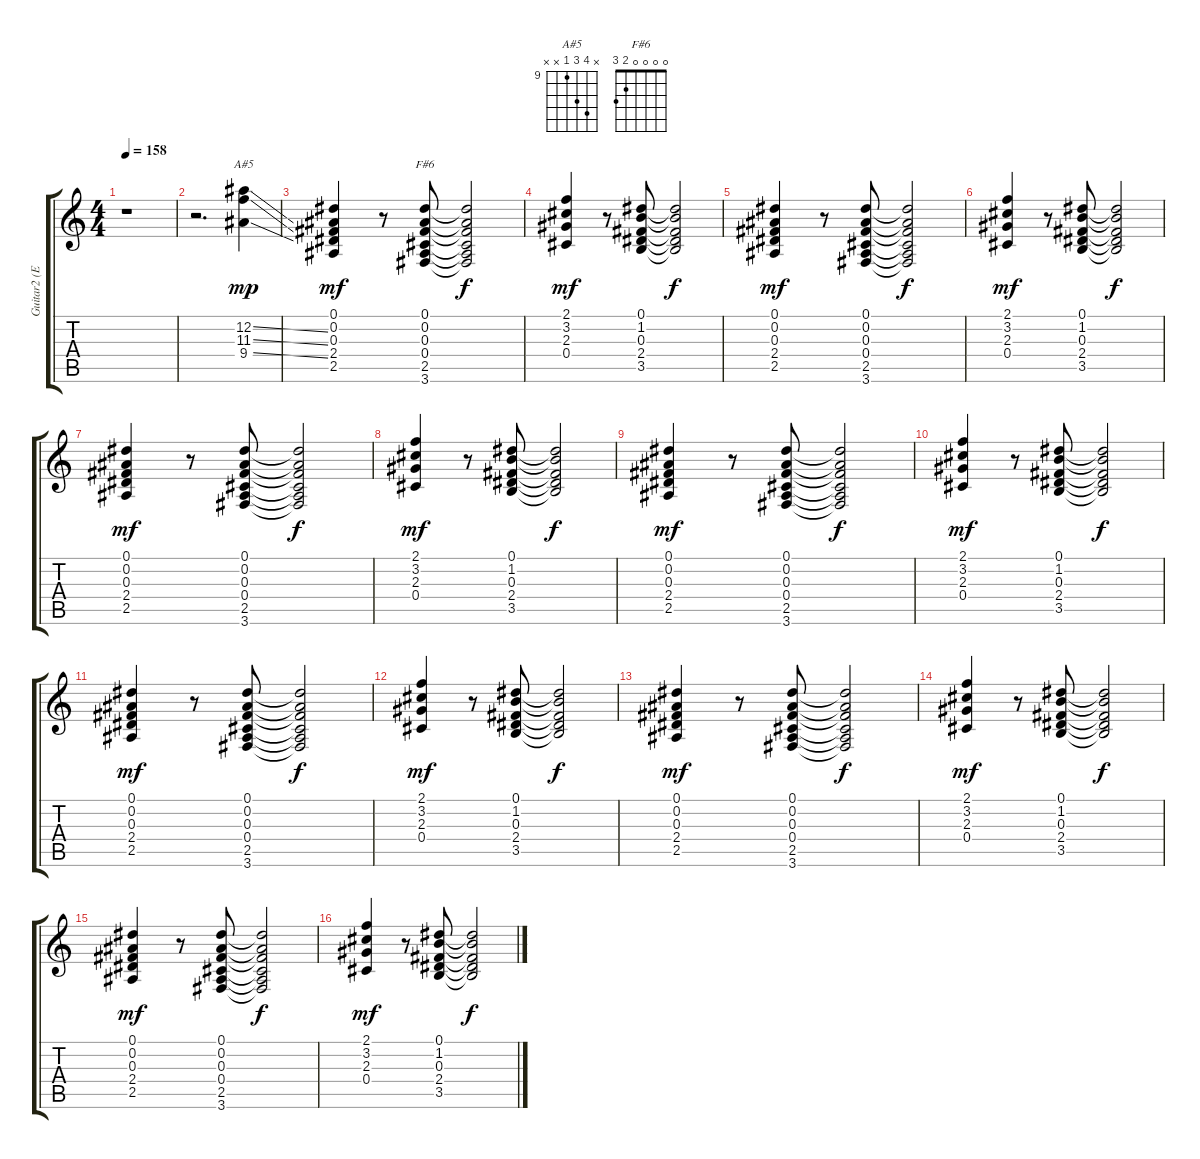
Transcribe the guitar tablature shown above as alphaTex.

\track ("Guitar2 (EFX R)" "Guitar2 (E") {instrument distortionguitar}
\staff {score tabs}
\tuning (Eb4 Bb3 Gb3 Db3 Ab2 Eb2) {hide}
\chord ("A#5" x 12 11 9 x x) {firstfret 9}
\chord ("F#6" 0 0 0 0 2 3)
\ts (4 4)
\tempo 158
\clef g2
\ks c
r.1{dy mp instrument distortionguitar} |
r.2{d} (12.2{ss} 11.3{ss} 9.4{ss}).4{ch "A#5"} |
(0.1 0.2 0.3 2.4 2.5).4{dy mf instrument electricguitarclean} r.8 (0.1 0.2 0.3 0.4 2.5 3.6).8{ch "F#6"} (0.1{t} 0.2{t} 0.3{t} 0.4{t} 2.5{t} 3.6{t}).2{dy f} |
(2.1 3.2 2.3 0.4).4{dy mf} r.8 (0.1 1.2 0.3 2.4 3.5).8 (0.1{t} 1.2{t} 0.3{t} 2.4{t} 3.5{t}).2{dy f} |
(0.1 0.2 0.3 2.4 2.5).4{dy mf instrument electricguitarclean} r.8 (0.1 0.2 0.3 0.4 2.5 3.6).8 (0.1{t} 0.2{t} 0.3{t} 0.4{t} 2.5{t} 3.6{t}).2{dy f} |
(2.1 3.2 2.3 0.4).4{dy mf} r.8 (0.1 1.2 0.3 2.4 3.5).8 (0.1{t} 1.2{t} 0.3{t} 2.4{t} 3.5{t}).2{dy f} |
(0.1 0.2 0.3 2.4 2.5).4{dy mf instrument electricguitarclean} r.8 (0.1 0.2 0.3 0.4 2.5 3.6).8 (0.1{t} 0.2{t} 0.3{t} 0.4{t} 2.5{t} 3.6{t}).2{dy f} |
(2.1 3.2 2.3 0.4).4{dy mf} r.8 (0.1 1.2 0.3 2.4 3.5).8 (0.1{t} 1.2{t} 0.3{t} 2.4{t} 3.5{t}).2{dy f} |
(0.1 0.2 0.3 2.4 2.5).4{dy mf instrument electricguitarclean} r.8 (0.1 0.2 0.3 0.4 2.5 3.6).8 (0.1{t} 0.2{t} 0.3{t} 0.4{t} 2.5{t} 3.6{t}).2{dy f} |
(2.1 3.2 2.3 0.4).4{dy mf} r.8 (0.1 1.2 0.3 2.4 3.5).8 (0.1{t} 1.2{t} 0.3{t} 2.4{t} 3.5{t}).2{dy f} |
(0.1 0.2 0.3 2.4 2.5).4{dy mf instrument electricguitarclean} r.8 (0.1 0.2 0.3 0.4 2.5 3.6).8 (0.1{t} 0.2{t} 0.3{t} 0.4{t} 2.5{t} 3.6{t}).2{dy f} |
(2.1 3.2 2.3 0.4).4{dy mf} r.8 (0.1 1.2 0.3 2.4 3.5).8 (0.1{t} 1.2{t} 0.3{t} 2.4{t} 3.5{t}).2{dy f} |
(0.1 0.2 0.3 2.4 2.5).4{dy mf instrument electricguitarclean} r.8 (0.1 0.2 0.3 0.4 2.5 3.6).8 (0.1{t} 0.2{t} 0.3{t} 0.4{t} 2.5{t} 3.6{t}).2{dy f} |
(2.1 3.2 2.3 0.4).4{dy mf} r.8 (0.1 1.2 0.3 2.4 3.5).8 (0.1{t} 1.2{t} 0.3{t} 2.4{t} 3.5{t}).2{dy f} |
(0.1 0.2 0.3 2.4 2.5).4{dy mf instrument electricguitarclean} r.8 (0.1 0.2 0.3 0.4 2.5 3.6).8 (0.1{t} 0.2{t} 0.3{t} 0.4{t} 2.5{t} 3.6{t}).2{dy f} |
(2.1 3.2 2.3 0.4).4{dy mf} r.8 (0.1 1.2 0.3 2.4 3.5).8 (0.1{t} 1.2{t} 0.3{t} 2.4{t} 3.5{t}).2{dy f}
